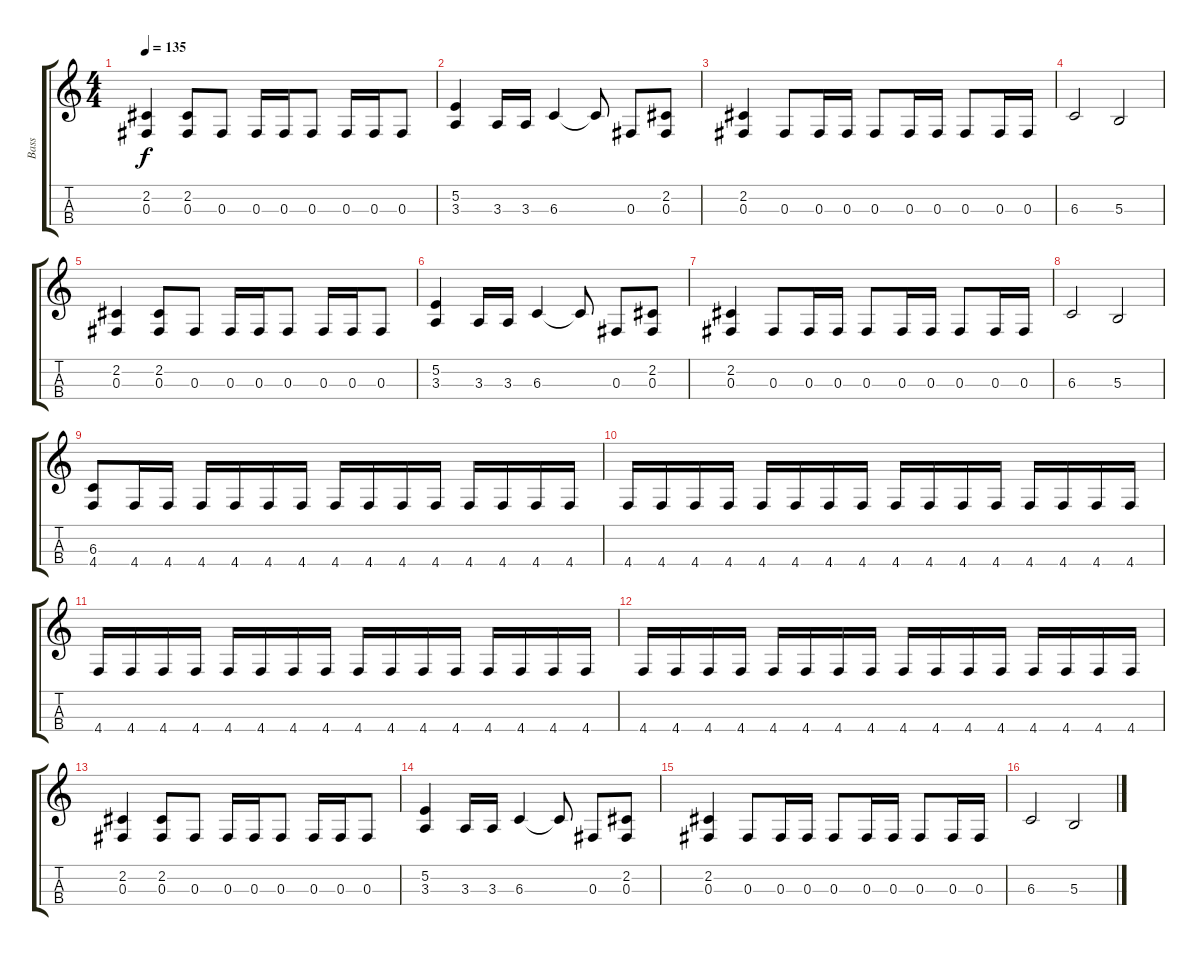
\track ("Bass" "Bass") {instrument electricbassfinger}
\staff {score tabs}
\tuning (E3 B2 Gb2 Db2) {hide}
\ts (4 4)
\tempo 135
\clef g2
\ks c
(2.2 0.3).4{dy f} (2.2 0.3).8 0.3.8 0.3.16 0.3.16 0.3.8 0.3.16 0.3.16 0.3.8 |
(5.2 3.3).4 3.3.16 3.3.16 6.3.4 6.3{t}.8 0.3.8 (2.2 0.3).8 |
(2.2 0.3).4 0.3.8 0.3.16 0.3.16 0.3.8 0.3.16 0.3.16 0.3.8 0.3.16 0.3.16 |
6.3.2 5.3.2 |
(2.2 0.3).4 (2.2 0.3).8 0.3.8 0.3.16 0.3.16 0.3.8 0.3.16 0.3.16 0.3.8 |
(5.2 3.3).4 3.3.16 3.3.16 6.3.4 6.3{t}.8 0.3.8 (2.2 0.3).8 |
(2.2 0.3).4 0.3.8 0.3.16 0.3.16 0.3.8 0.3.16 0.3.16 0.3.8 0.3.16 0.3.16 |
6.3.2 5.3.2 |
(6.3 4.4).8 4.4.16 4.4.16 4.4.16 4.4.16 4.4.16 4.4.16 4.4.16 4.4.16 4.4.16 4.4.16 4.4.16 4.4.16 4.4.16 4.4.16 |
4.4.16 4.4.16 4.4.16 4.4.16 4.4.16 4.4.16 4.4.16 4.4.16 4.4.16 4.4.16 4.4.16 4.4.16 4.4.16 4.4.16 4.4.16 4.4.16 |
4.4.16 4.4.16 4.4.16 4.4.16 4.4.16 4.4.16 4.4.16 4.4.16 4.4.16 4.4.16 4.4.16 4.4.16 4.4.16 4.4.16 4.4.16 4.4.16 |
4.4.16 4.4.16 4.4.16 4.4.16 4.4.16 4.4.16 4.4.16 4.4.16 4.4.16 4.4.16 4.4.16 4.4.16 4.4.16 4.4.16 4.4.16 4.4.16 |
(2.2 0.3).4 (2.2 0.3).8 0.3.8 0.3.16 0.3.16 0.3.8 0.3.16 0.3.16 0.3.8 |
(5.2 3.3).4 3.3.16 3.3.16 6.3.4 6.3{t}.8 0.3.8 (2.2 0.3).8 |
(2.2 0.3).4 0.3.8 0.3.16 0.3.16 0.3.8 0.3.16 0.3.16 0.3.8 0.3.16 0.3.16 |
6.3.2 5.3.2
